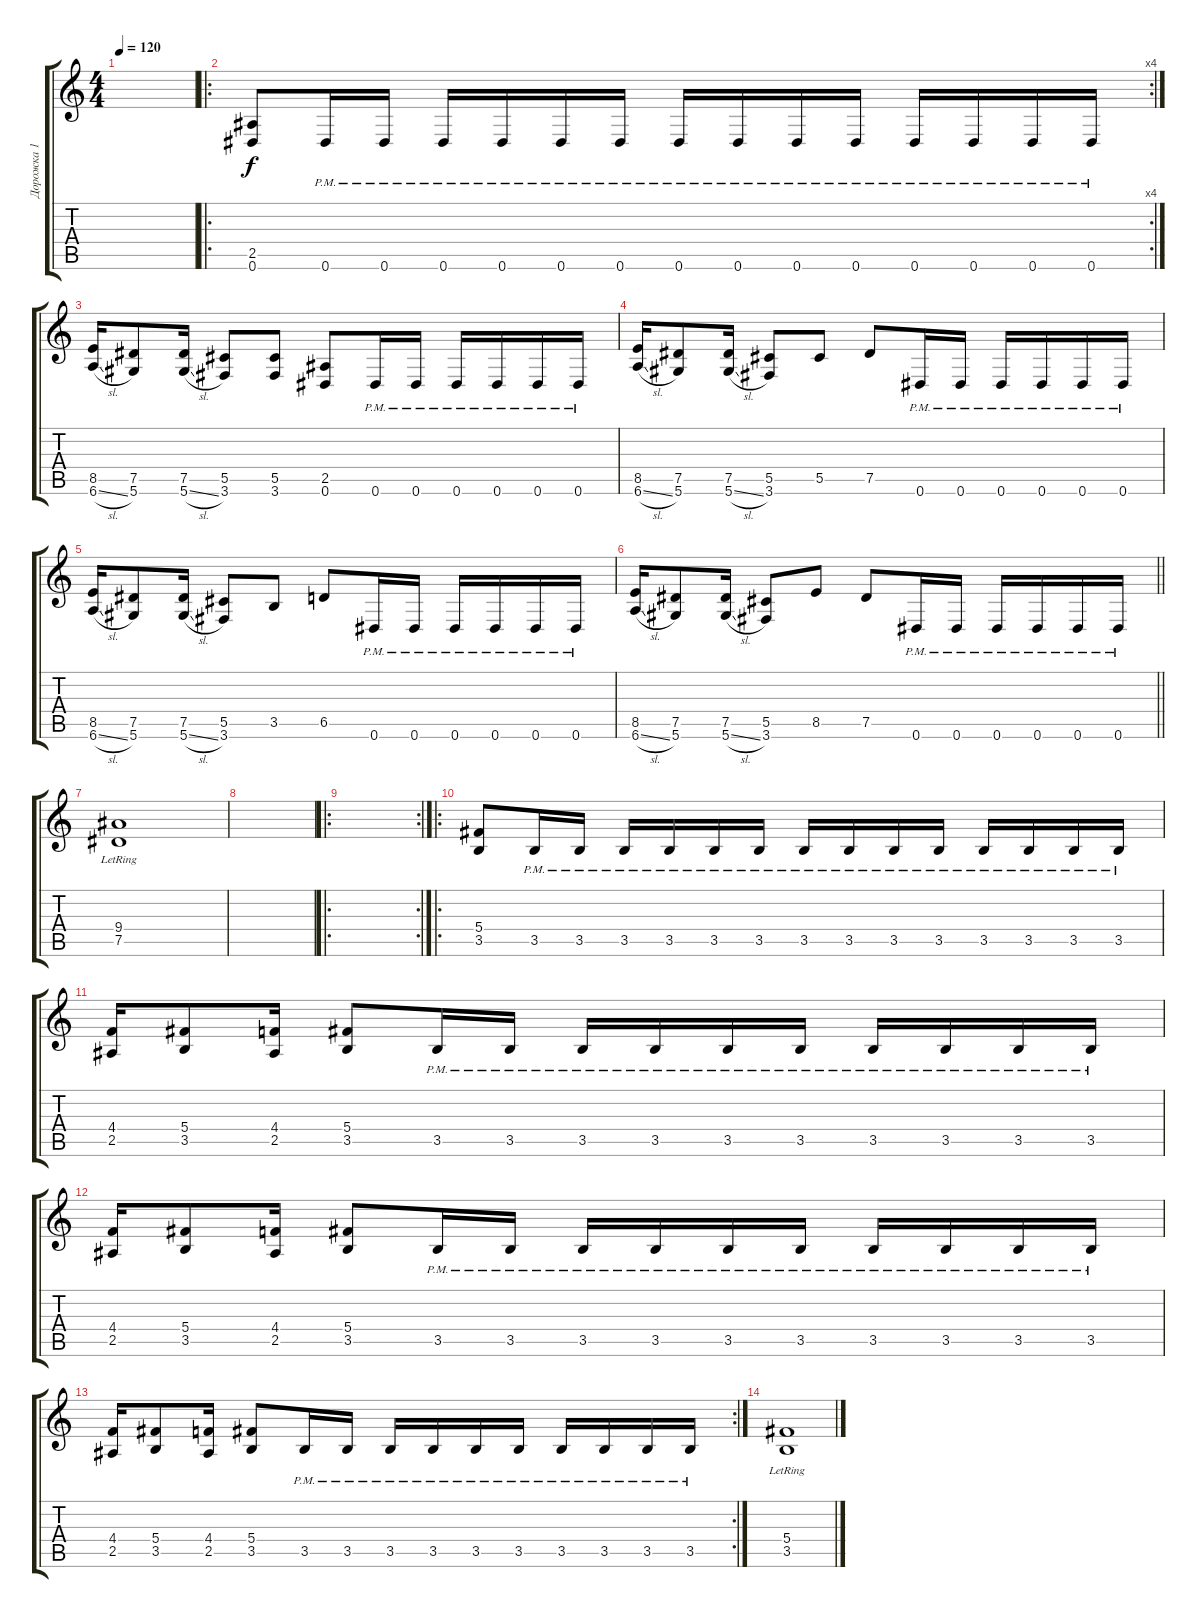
\track ("Дорожка 1" "Дорожка 1") {instrument distortionguitar}
\staff {score tabs}
\tuning (Eb4 Bb3 Gb3 Db3 Ab2 Eb2) {hide}
\ts (4 4)
\tempo 120
\clef g2
\ks c
|
\ro
\rc 4
(2.5 0.6).8 0.6{pm}.16 0.6{pm}.16 0.6{pm}.16 0.6{pm}.16 0.6{pm}.16 0.6{pm}.16 0.6{pm}.16 0.6{pm}.16 0.6{pm}.16 0.6{pm}.16 0.6{pm}.16 0.6{pm}.16 0.6{pm}.16 0.6{pm}.16 |
(8.5 6.6{sl}).16 (7.5 5.6).8 (7.5 5.6{sl}).16 (5.5 3.6).8 (5.5 3.6).8 (2.5 0.6).8 0.6{pm}.16 0.6{pm}.16 0.6{pm}.16 0.6{pm}.16 0.6{pm}.16 0.6{pm}.16 |
(8.5 6.6{sl}).16 (7.5 5.6).8 (7.5 5.6{sl}).16 (5.5 3.6).8 5.5.8 7.5.8 0.6{pm}.16 0.6{pm}.16 0.6{pm}.16 0.6{pm}.16 0.6{pm}.16 0.6{pm}.16 |
(8.5 6.6{sl}).16 (7.5 5.6).8 (7.5 5.6{sl}).16 (5.5 3.6).8 3.5.8 6.5.8 0.6{pm}.16 0.6{pm}.16 0.6{pm}.16 0.6{pm}.16 0.6{pm}.16 0.6{pm}.16 |
\barLineRight lightlight
(8.5 6.6{sl}).16 (7.5 5.6).8 (7.5 5.6{sl}).16 (5.5 3.6).8 8.5.8 7.5.8 0.6{pm}.16 0.6{pm}.16 0.6{pm}.16 0.6{pm}.16 0.6{pm}.16 0.6{pm}.16 |
(9.4{lr} 7.5).1 |
|
\ro
\rc 2
|
\ro
(5.4 3.5).8 3.5{pm}.16 3.5{pm}.16 3.5{pm}.16 3.5{pm}.16 3.5{pm}.16 3.5{pm}.16 3.5{pm}.16 3.5{pm}.16 3.5{pm}.16 3.5{pm}.16 3.5{pm}.16 3.5{pm}.16 3.5{pm}.16 3.5{pm}.16 |
(4.4 2.5).16 (5.4 3.5).8 (4.4 2.5).16 (5.4 3.5).8 3.5{pm}.16 3.5{pm}.16 3.5{pm}.16 3.5{pm}.16 3.5{pm}.16 3.5{pm}.16 3.5{pm}.16 3.5{pm}.16 3.5{pm}.16 3.5{pm}.16 |
(4.4 2.5).16 (5.4 3.5).8 (4.4 2.5).16 (5.4 3.5).8 3.5{pm}.16 3.5{pm}.16 3.5{pm}.16 3.5{pm}.16 3.5{pm}.16 3.5{pm}.16 3.5{pm}.16 3.5{pm}.16 3.5{pm}.16 3.5{pm}.16 |
\rc 2
(4.4 2.5).16 (5.4 3.5).8 (4.4 2.5).16 (5.4 3.5).8 3.5{pm}.16 3.5{pm}.16 3.5{pm}.16 3.5{pm}.16 3.5{pm}.16 3.5{pm}.16 3.5{pm}.16 3.5{pm}.16 3.5{pm}.16 3.5{pm}.16 |
(5.4 3.5{lr}).1
